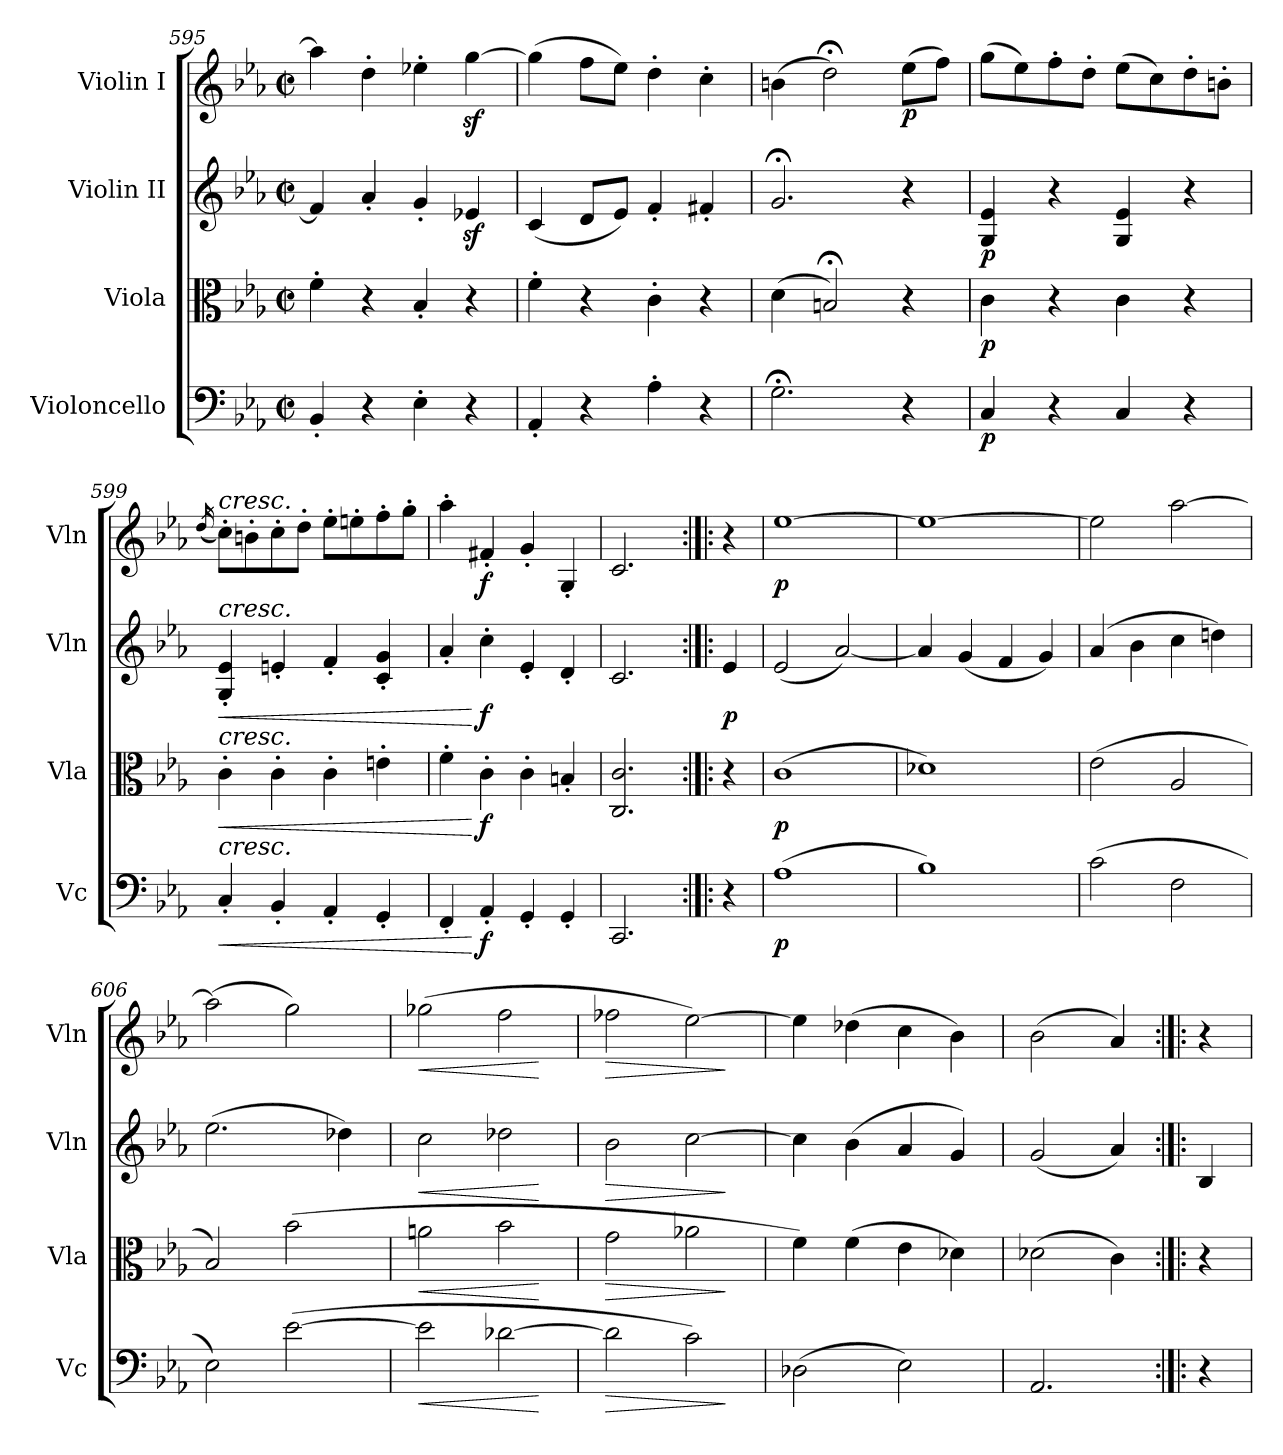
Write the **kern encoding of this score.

**kern	**dynam	**kern	**dynam	**kern	**dynam	**kern	**dynam
*part4	*part4	*part3	*part3	*part2	*part2	*part1	*part1
*staff4	*staff4	*staff3	*staff3	*staff2	*staff2	*staff1	*staff1
*I"Violoncello	*	*I"Viola	*	*I"Violin II	*	*I"Violin I	*
*I'Vc	*	*I'Vla	*	*I'Vln	*	*I'Vln	*
*clefF4	*	*clefC3	*	*clefG2	*	*clefG2	*
*k[b-e-a-]	*	*k[b-e-a-]	*	*k[b-e-a-]	*	*k[b-e-a-]	*
*M2/2	*	*M2/2	*	*M2/2	*	*M2/2	*
*met(c|)	*	*met(c|)	*	*met(c|)	*	*met(c|)	*
=595	=595	=595	=595	=595	=595	=595	=595
4BB-'/	.	4f'\	.	4f/]	.	4aa-\]	.
4r	.	4r	.	4a-'/	.	4dd'\	.
4E-'\	.	4B-'/	.	4g'/	.	4ee-X'\	.
4r	.	4r	.	4e-Xz</	.	[4ggz<\	.
!!LO:LB:g=z
=596	=596	=596	=596	=596	=596	=596	=596
4AA-'/	.	4f'\	.	(4c/	.	(4gg\]	.
4r	.	4r	.	8d/L	.	8ff\L	.
.	.	.	.	8e-/J)	.	8ee-\J)	.
4A-'\	.	4c'\	.	4f'/	.	4dd'\	.
4r	.	4r	.	4f#X'/	.	4cc'\	.
=597	=597	=597	=597	=597	=597	=597	=597
2.G;<\	.	(4d\	.	2.g;</	.	(4bn\	.
.	.	2Bn;</)	.	.	.	2dd;<\)	.
!	!	!	!	!	!	!	!LO:DY:b
4r	.	4r	.	4r	.	(8ee-\L	p
.	.	.	.	.	.	8ff\J)	.
=598	=598	=598	=598	=598	=598	=598	=598
!	!LO:DY:b	!	!LO:DY:b	!	!LO:DY:b	!	!
4C/	p	4c\	p	4G/ 4e-/	p	(8gg\L	.
.	.	.	.	.	.	8ee-\)	.
4r	.	4r	.	4r	.	8ff'\	.
.	.	.	.	.	.	8dd'\J	.
4C/	.	4c\	.	4G/ 4e-/	.	(8ee-\L	.
.	.	.	.	.	.	8cc\)	.
4r	.	4r	.	4r	.	8dd'\	.
.	.	.	.	.	.	8bn'\J	.
=599	=599	=599	=599	=599	=599	=599	=599
.	.	.	.	.	.	(16qdd/	.
!	!	!	!	!	!	!LO:TX:a:i:t=cresc.	!
!	!	!	!	!LO:TX:a:i:t=cresc.	!	!	!
!	!	!LO:TX:a:i:t=cresc.	!	!	!	!	!
!LO:TX:a:i:t=cresc.	!	!	!	!	!	!	!
!	!LO:HP:b	!	!LO:HP:b	!	!LO:HP:b	!	!
4C'/	<	4c'\	<	4G/' 4e-/'	<	8cc'\L)	.
.	.	.	.	.	.	8bn'\	.
4BB-'/	.	4c'\	.	4en'/	.	8cc'\	.
.	.	.	.	.	.	8dd'\J	.
4AA-'/	.	4c'\	.	4f'/	.	8ee-'\L	.
.	.	.	.	.	.	8een'\	.
4GG'/	.	4en'\	.	4c/' 4g/'	.	8ff'\	.
.	.	.	.	.	.	8gg'\J	.
=600	=600	=600	=600	=600	=600	=600	=600
4FF'/	.	4f'\	.	4a-'/	.	4aa-'\	.
!	!LO:DY:n=1:b	!	!LO:DY:n=1:b	!	!LO:DY:n=1:b	!	!LO:DY:b
4AA-'/	[ f	4c'\	[ f	4cc'\	[ f	4f#X'/	f
4GG'/	.	4c'\	.	4e-'/	.	4g'/	.
4GG'/	.	4Bn'/	.	4d'/	.	4G'/	.
=601	=601	=601	=601	=601	=601	=601	=601
2.CC/	.	2.C/ 2.c/	.	2.c/	.	2.c/	.
=602:|!|:	=602:|!|:	=602:|!|:	=602:|!|:	=602:|!|:	=602:|!|:	=602:|!|:	=602:|!|:
!	!	!	!	!	!LO:DY:b	!	!
4r	.	4r	.	4e-/	p	4r	.
!!LO:PB:g=z
=603	=603	=603	=603	=603	=603	=603	=603
!	!LO:DY:b	!	!LO:DY:b	!	!	!	!LO:DY:b
(1A-	p	(1c	p	(2e-/	.	[1ee-	p
.	.	.	.	[2a-/)	.	.	.
=604	=604	=604	=604	=604	=604	=604	=604
1B-)	.	1d-X)	.	4a-/]	.	1ee-_	.
.	.	.	.	(4g/	.	.	.
.	.	.	.	4f/	.	.	.
.	.	.	.	4g/)	.	.	.
=605	=605	=605	=605	=605	=605	=605	=605
(2c\	.	(2e-\	.	(4a-/	.	2ee-\]	.
.	.	.	.	4b-\	.	.	.
2F\	.	2A-/	.	4cc\	.	[2aa-\	.
.	.	.	.	4ddn\)	.	.	.
=606	=606	=606	=606	=606	=606	=606	=606
2E-\)	.	2B-/)	.	(2.ee-\	.	(2aa-\]	.
([2e-\	.	(2b-\	.	.	.	2gg\)	.
.	.	.	.	4dd-X\)	.	.	.
=607	=607	=607	=607	=607	=607	=607	=607
!	!LO:HP:b	!	!LO:HP:b	!	!LO:HP:b	!	!LO:HP:b
2e-\]	<	2an\	<	2cc\	<	(2gg-X\	<
[2d-X\	.	2b-\	.	2dd-X\	.	2ff\	.
.	[	.	[	.	[	.	[
=608	=608	=608	=608	=608	=608	=608	=608
!	!LO:HP:b	!	!LO:HP:b	!	!LO:HP:b	!	!LO:HP:b
2d-\]	>	2g\	>	2b-\	>	2ff-X\	>
2c\)	.	2a-X\	.	[2cc\	.	[2ee-\)	.
.	]	.	]	.	]	.	]
=609	=609	=609	=609	=609	=609	=609	=609
(2D-X\	.	4f\)	.	4cc\]	.	4ee-\]	.
.	.	(4f\	.	(4b-\	.	(4dd-X\	.
2E-\)	.	4e-\	.	4a-/	.	4cc\	.
.	.	4d-X\)	.	4g/)	.	4b-\)	.
=610	=610	=610	=610	=610	=610	=610	=610
2.AA-/	.	(2d-X\	.	(2g/	.	(2b-\	.
.	.	4c\)	.	4a-/)	.	4a-/)	.
=611:|!|:	=611:|!|:	=611:|!|:	=611:|!|:	=611:|!|:	=611:|!|:	=611:|!|:	=611:|!|:
4r	.	4r	.	4B-/	.	4r	.
=	=	=	=	=	=	=	=
*-	*-	*-	*-	*-	*-	*-	*-
